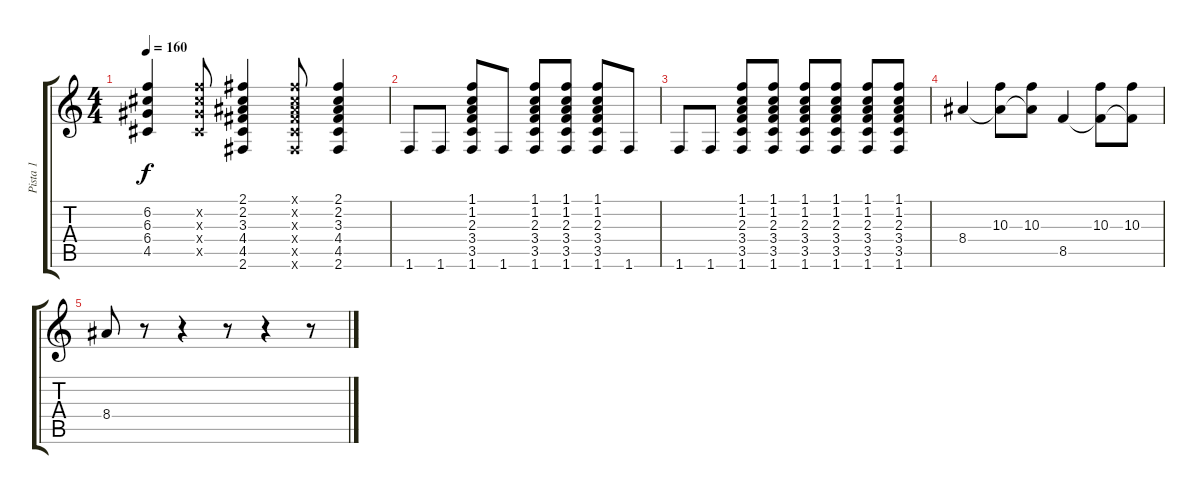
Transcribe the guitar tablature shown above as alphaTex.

\track ("Pista 1" "Pista 1") {instrument acousticguitarnylon}
\staff {score tabs}
\tuning (E4 B3 G3 D3 A2 E2) {hide}
\ts (4 4)
\tempo 160
\clef g2
\ks c
(6.2 6.3 6.4 4.5).4{dy f} (6.2{x} 6.3{x} 6.4{x} 4.5{x}).8 (2.1 2.2 3.3 4.4 4.5 2.6).4 (2.1{x} 2.2{x} 3.3{x} 4.4{x} 4.5{x} 2.6{x}).8 (2.1 2.2 3.3 4.4 4.5 2.6).4 |
1.6.8 1.6.8 (1.1 1.2 2.3 3.4 3.5 1.6).8 1.6.8 (1.1 1.2 2.3 3.4 3.5 1.6).8 (1.1 1.2 2.3 3.4 3.5 1.6).8 (1.1 1.2 2.3 3.4 3.5 1.6).8 1.6.8 |
1.6.8 1.6.8 (1.1 1.2 2.3 3.4 3.5 1.6).8 (1.1 1.2 2.3 3.4 3.5 1.6).8 (1.1 1.2 2.3 3.4 3.5 1.6).8 (1.1 1.2 2.3 3.4 3.5 1.6).8 (1.1 1.2 2.3 3.4 3.5 1.6).8 (1.1 1.2 2.3 3.4 3.5 1.6).8 |
8.4.4 (10.3 8.4{t}).8 (10.3 8.4{t}).8 8.5.4 (10.3 8.5{t}).8 (10.3 8.5{t}).8 |
8.4.8 r.8 r.4 r.8 r.4 r.8
